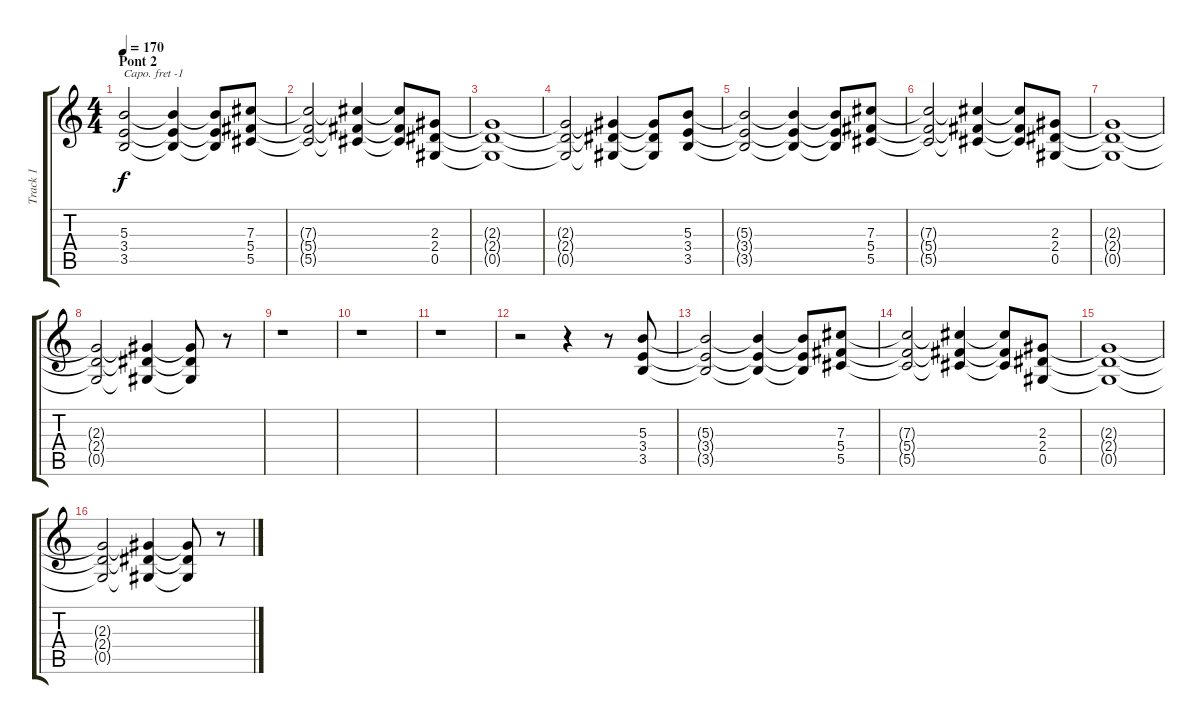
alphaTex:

\track ("Track 1" "Track 1") {instrument distortionguitar}
\staff {score tabs}
\capo -1
\tuning (E4 B3 G3 D3 A2 E2) {hide}
\ts (4 4)
\section ("" "Pont 2")
\tempo 170
\clef g2
\ks c
(5.3 3.4 3.5).2{dy f} (5.3{t} 3.4{t} 3.5{t}).4 (5.3{t} 3.4{t} 3.5{t}).8 (7.3 5.4 5.5).8 |
(7.3{t} 5.4{t} 5.5{t}).2 (7.3{t} 5.4{t} 5.5{t}).4 (7.3{t} 5.4{t} 5.5{t}).8 (2.3 2.4 0.5).8 |
(2.3{t} 2.4{t} 0.5{t}).1 |
(2.3{t} 2.4{t} 0.5{t}).2 (2.3{t} 2.4{t} 0.5{t}).4 (2.3{t} 2.4{t} 0.5{t}).8 (5.3 3.4 3.5).8 |
(5.3{t} 3.4{t} 3.5{t}).2 (5.3{t} 3.4{t} 3.5{t}).4 (5.3{t} 3.4{t} 3.5{t}).8 (7.3 5.4 5.5).8 |
(7.3{t} 5.4{t} 5.5{t}).2 (7.3{t} 5.4{t} 5.5{t}).4 (7.3{t} 5.4{t} 5.5{t}).8 (2.3 2.4 0.5).8 |
(2.3{t} 2.4{t} 0.5{t}).1 |
(2.3{t} 2.4{t} 0.5{t}).2 (2.3{t} 2.4{t} 0.5{t}).4 (2.3{t} 2.4{t} 0.5{t}).8 r.8 |
r.1 |
r.1 |
r.1 |
r.2 r.4 r.8 (5.3 3.4 3.5).8 |
(5.3{t} 3.4{t} 3.5{t}).2 (5.3{t} 3.4{t} 3.5{t}).4 (5.3{t} 3.4{t} 3.5{t}).8 (7.3 5.4 5.5).8 |
(7.3{t} 5.4{t} 5.5{t}).2 (7.3{t} 5.4{t} 5.5{t}).4 (7.3{t} 5.4{t} 5.5{t}).8 (2.3 2.4 0.5).8 |
(2.3{t} 2.4{t} 0.5{t}).1 |
(2.3{t} 2.4{t} 0.5{t}).2 (2.3{t} 2.4{t} 0.5{t}).4 (2.3{t} 2.4{t} 0.5{t}).8 r.8
